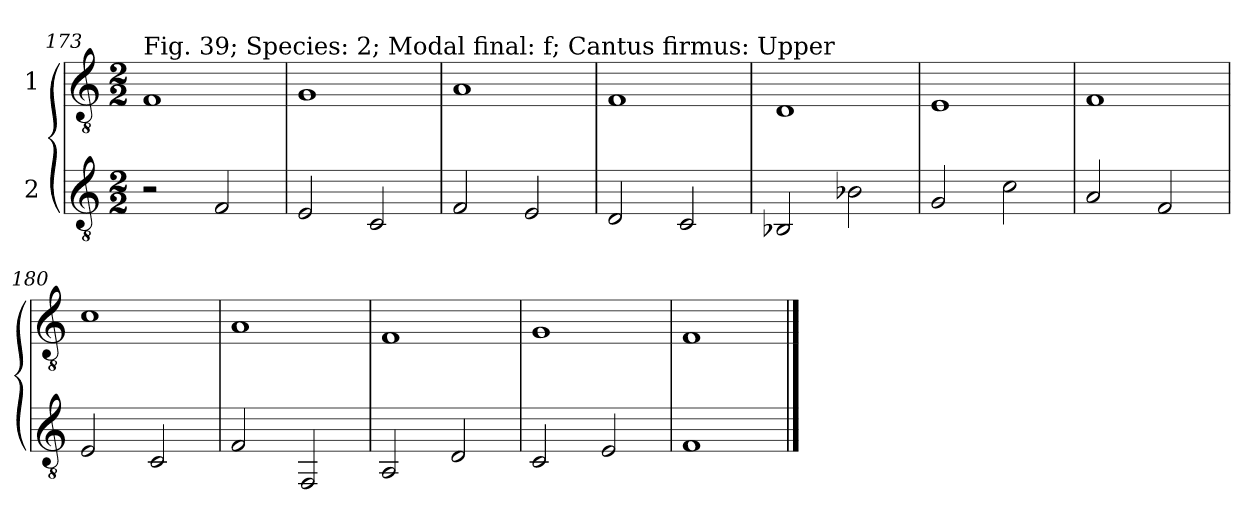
**kern	**kern
*part2	*part1
*staff2	*staff1
*I"2	*I"1
*clefGv2	*clefGv2
*k[]	*k[]
*M2/2	*M2/2
=173	=173
!	!LO:TX:a:t=Fig. 39; Species&colon; 2; Modal final&colon; f; Cantus firmus&colon; Upper
2r	1F
2F/	.
=174	=174
2E/	1G
2C/	.
=175	=175
2F/	1A
2E/	.
=176	=176
2D/	1F
2C/	.
=177	=177
2BB-X/	1D
2B-X\	.
=178	=178
2G/	1E
2c\	.
!!LO:LB:g=z
=179	=179
2A/	1F
2F/	.
=180	=180
2E/	1c
2C/	.
=181	=181
2F/	1A
2FF/	.
=182	=182
2AA/	1F
2D/	.
=183	=183
2C/	1G
2E/	.
=184	=184
1F	1F
==	==
*-	*-
